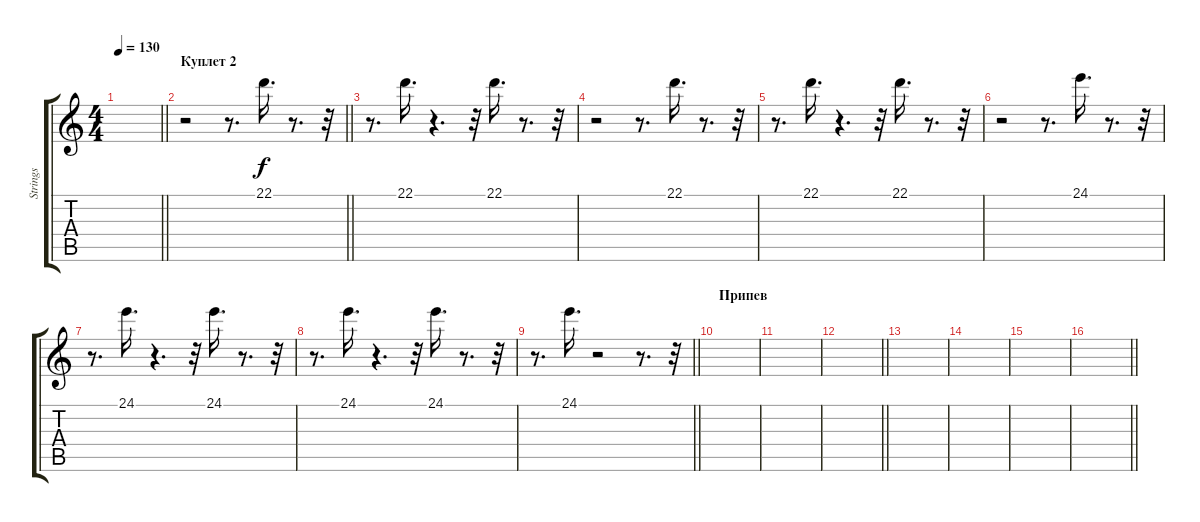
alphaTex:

\track ("Strings" "Strings") {instrument stringensemble1}
\staff {score tabs}
\tuning (E4 B3 G3 D3 A2 E2) {hide}
\ts (4 4)
\tempo 130
\clef g2
\barLineRight lightlight
\ks c
|
\section ("" "Куплет 2")
\barLineRight lightlight
r.2 r.8{d} 22.1.16{d} r.8{d} r.32 |
\section ("" "")
r.8{d} 22.1.16{d} r.4{d} r.32 22.1.16{d} r.8{d} r.32 |
r.2 r.8{d} 22.1.16{d} r.8{d} r.32 |
r.8{d} 22.1.16{d} r.4{d} r.32 22.1.16{d} r.8{d} r.32 |
r.2 r.8{d} 24.1.16{d} r.8{d} r.32 |
r.8{d} 24.1.16{d} r.4{d} r.32 24.1.16{d} r.8{d} r.32 |
r.8{d} 24.1.16{d} r.4{d} r.32 24.1.16{d} r.8{d} r.32 |
\barLineRight lightlight
r.8{d} 24.1.16{d} r.2 r.8{d} r.32 |
\section ("" "Припев")
|
|
\barLineRight lightlight
|
|
|
|
\barLineRight lightlight
